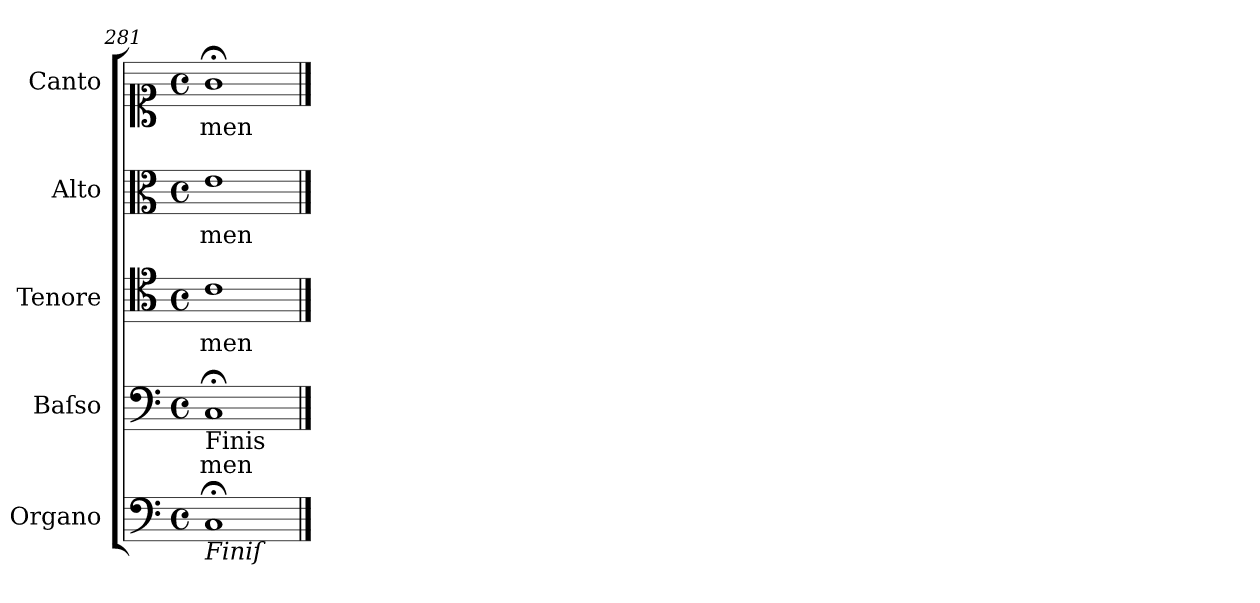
**kern	**kern	**text	**kern	**text	**kern	**text	**kern	**text
*part5	*part4	*part4	*part3	*part3	*part2	*part2	*part1	*part1
*staff5	*staff4	*staff4	*staff3	*staff3	*staff2	*staff2	*staff1	*staff1
*I"Organo	*I"Baſso	*	*I"Tenore	*	*I"Alto	*	*I"Canto	*
*I'org	*I'B	*	*I'T	*	*I'A	*	*	*
*clefF4	*clefF4	*	*clefC4	*	*clefC3	*	*clefC1	*
*k[]	*k[]	*	*k[]	*	*k[]	*	*k[]	*
*M4/4	*M4/4	*	*M4/4	*	*M4/4	*	*M4/4	*
*met(c)	*met(c)	*	*met(c)	*	*met(c)	*	*met(c)	*
=281	=281	=281	=281	=281	=281	=281	=281	=281
!	!LO:TX:b:t=Finis	!	!	!	!	!	!	!
!LO:TX:b:i:t=Finiſ	!	!	!	!	!	!	!	!
1C;<	1C;<	-men	1c	-men	1e	-men	1g;<	-men
==	==	==	==	==	==	==	==	==
*-	*-	*-	*-	*-	*-	*-	*-	*-
